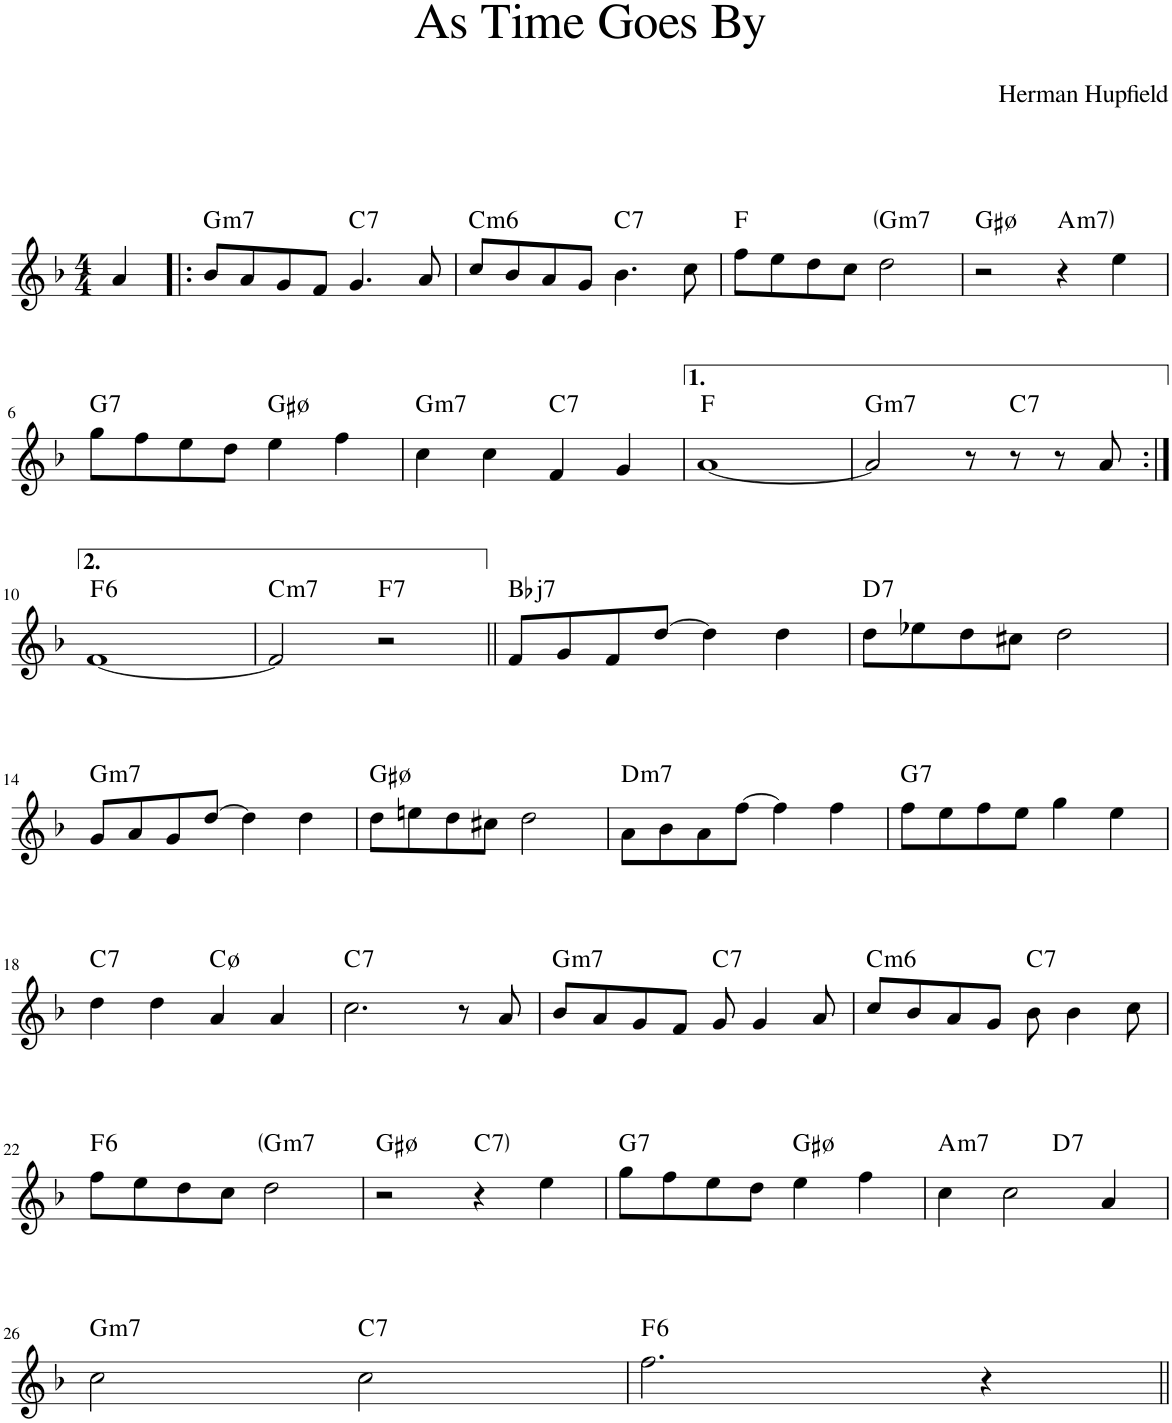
**kern	**harte
*part1	*part1
*staff1	*
*I"Piano	*
*I'Pno.	*
*clefG2	*
*k[b-]	*
*M4/4	*
=1	=1
4a/	.
=2!|:	=2!|:
!	!LO:H:kt=m7
8b-/L	G:min7
8a/	.
8g/	.
8f/J	.
!	!LO:H:kt=7
4.g/	C:7
8a/	.
=3	=3
!	!LO:H:kt=m6
8cc/L	C:min6
8b-/	.
8a/	.
8g/J	.
!	!LO:H:kt=7
4.b-\	C:7
8cc\	.
=4	=4
8ff\L	F:maj
8ee\	.
8dd\	.
8cc\J	.
!	!LO:H:kt=m7
2dd\	G:min7
=5	=5
2r	G#:hdim7
!	!LO:H:kt=m7
4r	A:min7
4ee\	.
!!LO:LB:g=z
=6	=6
!	!LO:H:kt=7
8gg\L	G:7
8ff\	.
8ee\	.
8dd\J	.
4ee\	G#:hdim7
4ff\	.
=7	=7
!	!LO:H:kt=m7
4cc\	G:min7
4cc\	.
!	!LO:H:kt=7
4f/	C:7
4g/	.
=8	=8
[1a	F:maj
=9	=9
!	!LO:H:kt=m7
2a/]	G:min7
8r	.
!	!LO:H:kt=7
8r	C:7
8r	.
8a/	.
!!LO:LB:g=z
=10:|!	=10:|!
!	!LO:H:kt=6
[1f	F:maj6
=11	=11
!	!LO:H:kt=m7
2f/]	C:min7
!	!LO:H:kt=7
2r	F:7
=12||	=12||
!	!LO:H:kt=j
8f/L	.
8g/	.
8f/	.
[8dd/J	.
4dd\]	.
4dd\	.
=13	=13
!	!LO:H:kt=7
8dd\L	D:7
8ee-X\	.
8dd\	.
8cc#X\J	.
2dd\	.
!!LO:LB:g=z
=14	=14
!	!LO:H:kt=m7
8g/L	G:min7
8a/	.
8g/	.
[8dd/J	.
4dd\]	.
4dd\	.
=15	=15
8dd\L	G#:hdim7
8een\	.
8dd\	.
8cc#X\J	.
2dd\	.
=16	=16
!	!LO:H:kt=m7
8a\L	D:min7
8b-\	.
8a\	.
[8ff\J	.
4ff\]	.
4ff\	.
=17	=17
!	!LO:H:kt=7
8ff\L	G:7
8ee\	.
8ff\	.
8ee\J	.
4gg\	.
4ee\	.
!!LO:LB:g=z
=18	=18
!	!LO:H:kt=7
4dd\	C:7
4dd\	.
4a/	C:hdim7
4a/	.
=19	=19
!	!LO:H:kt=7
2.cc\	C:7
8r	.
8a/	.
=20	=20
!	!LO:H:kt=m7
8b-/L	G:min7
8a/	.
8g/	.
8f/J	.
!	!LO:H:kt=7
8g/	C:7
4g/	.
8a/	.
=21	=21
!	!LO:H:kt=m6
8cc/L	C:min6
8b-/	.
8a/	.
8g/J	.
!	!LO:H:kt=7
8b-\	C:7
4b-\	.
8cc\	.
!!LO:LB:g=z
=22	=22
!	!LO:H:kt=6
8ff\L	F:maj6
8ee\	.
8dd\	.
8cc\J	.
!	!LO:H:kt=m7
2dd\	G:min7
=23	=23
2r	G#:hdim7
!	!LO:H:kt=7
4r	C:7
4ee\	.
=24	=24
!	!LO:H:kt=7
8gg\L	G:7
8ff\	.
8ee\	.
8dd\J	.
4ee\	G#:hdim7
4ff\	.
=25	=25
!	!LO:H:kt=m7
*^	*
4cc\	2ryy	A:min7
2cc\	.	.
!	!	!LO:H:kt=7
.	2ryy	D:7
4a/	.	.
!!LO:LB:g=z	!!
=26	=26	=26
!	!	!LO:H:kt=m7
*v	*v	*
2cc\	G:min7
!	!LO:H:kt=7
2cc\	C:7
=27	=27
!	!LO:H:kt=6
2.ff\	F:maj6
4r	.
=||	=||
*-	*-
